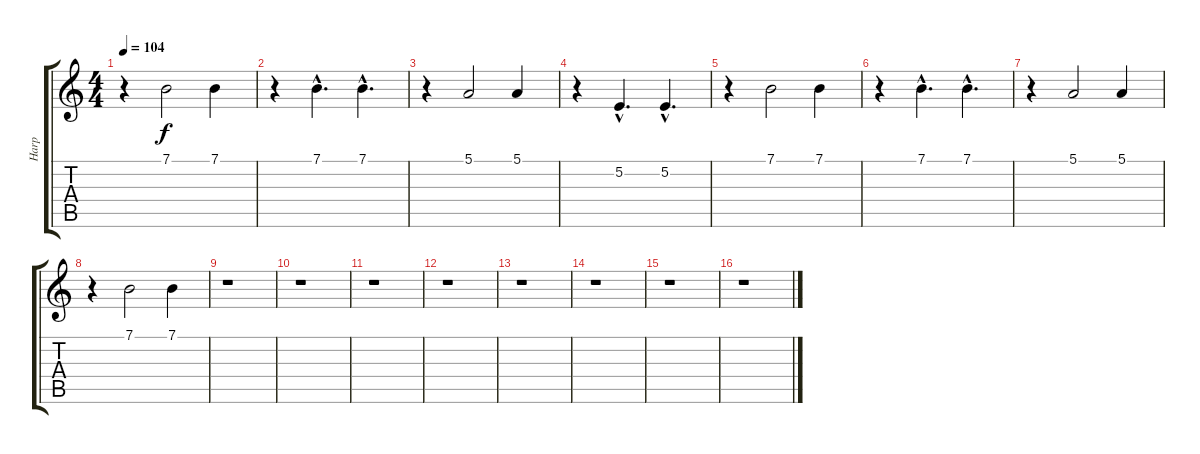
\track ("Harp" "Harp") {instrument orchestralharp}
\staff {score tabs}
\tuning (E4 B3 G3 D3 A2 E2) {hide}
\ts (4 4)
\tempo 104
\clef g2
\ks c
r.4{dy f} 7.1.2 7.1.4 |
r.4 7.1{hac}.4{d} 7.1{hac}.4{d} |
r.4 5.1.2 5.1.4 |
r.4 5.2{hac}.4{d} 5.2{hac}.4{d} |
r.4 7.1.2 7.1.4 |
r.4 7.1{hac}.4{d} 7.1{hac}.4{d} |
r.4 5.1.2 5.1.4 |
r.4 7.1.2 7.1.4 |
r.1 |
r.1 |
r.1 |
r.1 |
r.1 |
r.1 |
r.1 |
r.1
